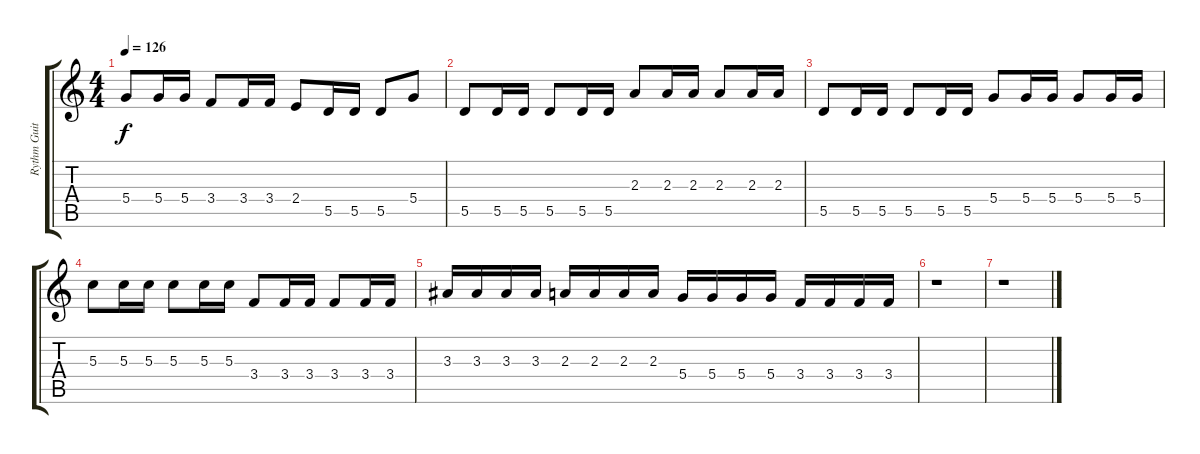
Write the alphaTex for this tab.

\track ("Rythm Guitar 1" "Rythm Guit") {instrument distortionguitar}
\staff {score tabs}
\tuning (E4 B3 G3 D3 A2 E2) {hide}
\ts (4 4)
\tempo 126
\clef g2
\ks c
5.4.8{dy f} 5.4.16 5.4.16 3.4.8 3.4.16 3.4.16 2.4.8 5.5.16 5.5.16 5.5.8 5.4.8 |
5.5.8 5.5.16 5.5.16 5.5.8 5.5.16 5.5.16 2.3.8 2.3.16 2.3.16 2.3.8 2.3.16 2.3.16 |
5.5.8 5.5.16 5.5.16 5.5.8 5.5.16 5.5.16 5.4.8 5.4.16 5.4.16 5.4.8 5.4.16 5.4.16 |
5.3.8 5.3.16 5.3.16 5.3.8 5.3.16 5.3.16 3.4.8 3.4.16 3.4.16 3.4.8 3.4.16 3.4.16 |
3.3.16 3.3.16 3.3.16 3.3.16 2.3.16 2.3.16 2.3.16 2.3.16 5.4.16 5.4.16 5.4.16 5.4.16 3.4.16 3.4.16 3.4.16 3.4.16 |
r.1 |
r.1
